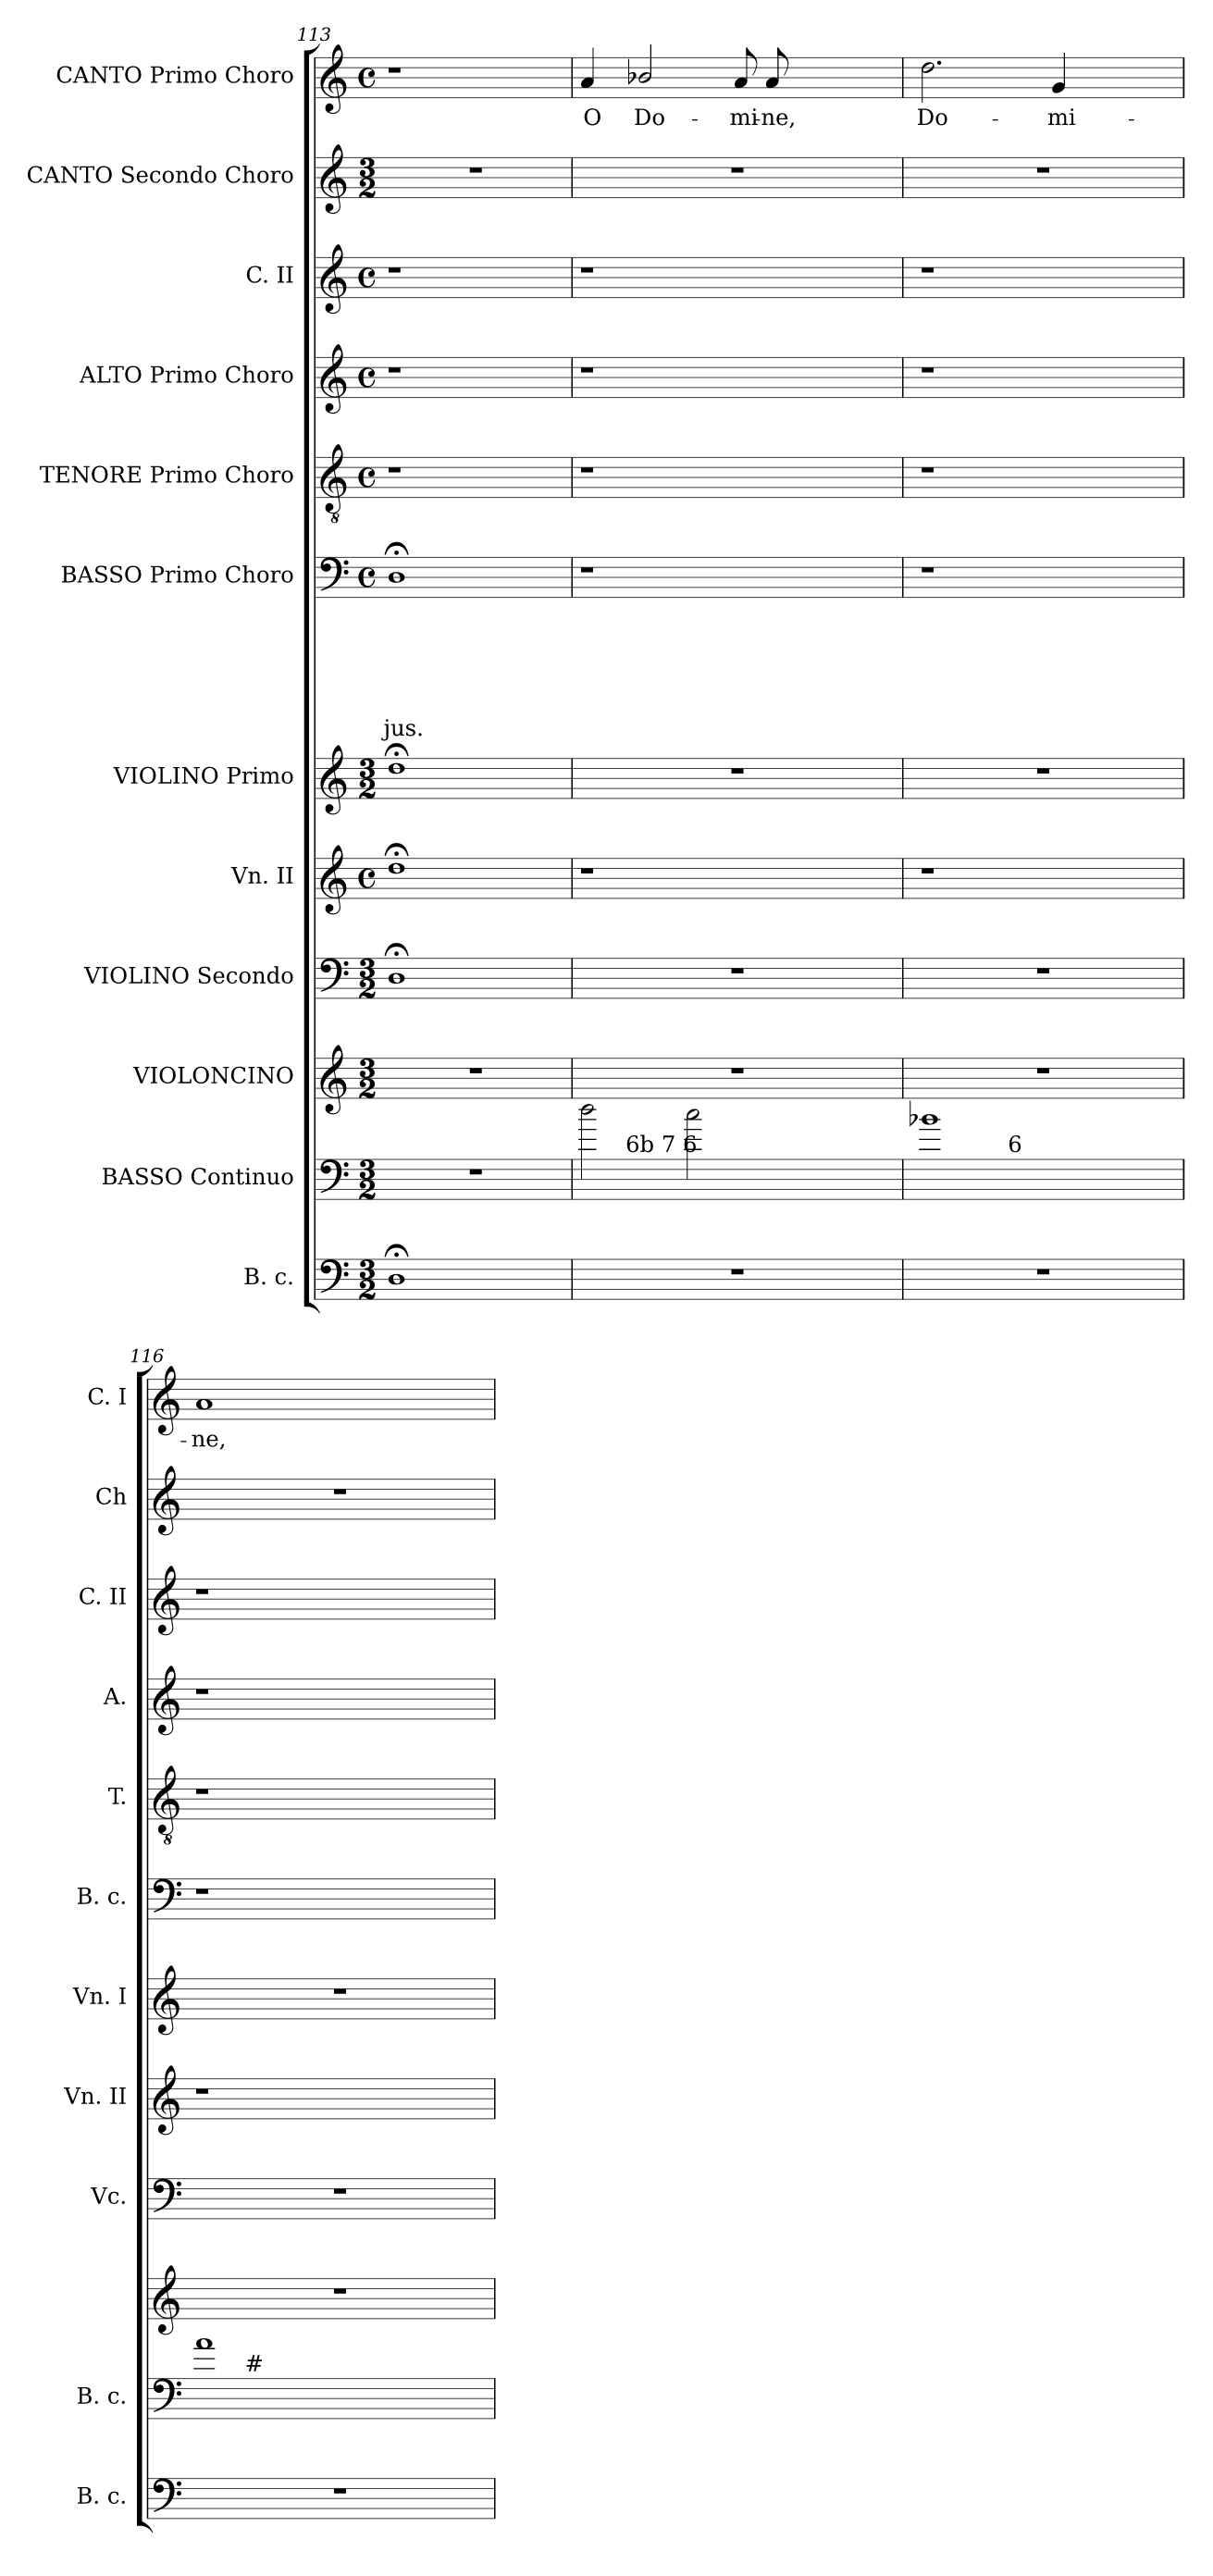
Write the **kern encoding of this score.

**kern	**kern	**kern	**kern	**kern	**kern	**kern	**text	**text	**text	**text	**text	**text	**kern	**kern	**kern	**kern	**kern	**text
*part12	*part11	*part10	*part9	*part8	*part7	*part6	*part6	*part6	*part6	*part6	*part6	*part6	*part5	*part4	*part3	*part2	*part1	*part1
*staff12	*staff11	*staff10	*staff9	*staff8	*staff7	*staff6	*staff6	*staff6	*staff6	*staff6	*staff6	*staff6	*staff5	*staff4	*staff3	*staff2	*staff1	*staff1
*I"B. c.	*I"BASSO Continuo	*I"VIOLONCINO	*I"VIOLINO Secondo	*I"Vn. II	*I"VIOLINO Primo	*I"BASSO Primo Choro	*	*	*	*	*	*	*I"TENORE Primo Choro	*I"ALTO Primo Choro	*I"C. II	*I"CANTO Secondo Choro	*I"CANTO Primo Choro	*
*I'B. c.	*I'B. c.	*	*I'Vc.	*I'Vn. II	*I'Vn. I	*I'B. c.	*	*	*	*	*	*	*I'T.	*I'A.	*I'C. II	*I'Ch	*I'C. I	*
*clefF4	*clefF4	*clefG2	*clefF4	*clefG2	*clefG2	*clefF4	*	*	*	*	*	*	*clefGv2	*clefG2	*clefG2	*clefG2	*clefG2	*
*	*ITrd7c12	*	*	*	*	*	*	*	*	*	*	*	*	*	*	*	*	*
*k[]	*k[]	*k[]	*k[]	*k[]	*k[]	*k[]	*	*	*	*	*	*	*k[]	*k[]	*k[]	*k[]	*k[]	*
*C:	*C:	*C:	*C:	*C:	*C:	*C:	*	*	*	*	*	*	*C:	*C:	*C:	*C:	*C:	*
*M3/2	*M3/2	*M3/2	*M3/2	*M4/4	*M3/2	*M4/4	*	*	*	*	*	*	*M4/4	*M4/4	*M4/4	*M3/2	*M4/4	*
*	*	*	*	*met(c)	*	*met(c)	*	*	*	*	*	*	*met(c)	*met(c)	*met(c)	*	*met(c)	*
=113	=113	=113	=113	=113	=113	=113	=113	=113	=113	=113	=113	=113	=113	=113	=113	=113	=113	=113
!	!	!	!	!	!	!	!	!	!	!	!	!LO:LY:b	!	!	!	!	!	!
1D;<	1.r	1.r	1D;<	1dd;<	1dd;<	1D;<	.	.	.	.	.	-jus.	1r	1r	1r	1.r	1r	.
2ryy	.	.	2ryy	2ryy	2ryy	2ryy	.	.	.	.	.	.	2ryy	2ryy	2ryy	.	2ryy	.
!!LO:LB:g=z
=114	=114	=114	=114	=114	=114	=114	=114	=114	=114	=114	=114	=114	=114	=114	=114	=114	=114	=114
!	!	!	!	!	!	!	!	!	!	!	!	!	!	!	!	!	!	!LO:LY:b
*	*^	*	*	*	*	*	*	*	*	*	*	*	*	*	*	*	*	*
1.r	2d>\	8..ryy	1.r	1.r	1r	1.r	1r	.	.	.	.	.	.	1r	1r	1r	1.r	4a/	O
!	!	!LO:TX:a:t=6b 7 6	!	!	!	!	!	!	!	!	!	!	!	!	!	!	!	!	!
.	.	1ryy	.	.	.	.	.	.	.	.	.	.	.	.	.	.	.	.	.
!	!	!	!	!	!	!	!	!	!	!	!	!	!	!	!	!	!	!	!LO:LY:b
.	.	.	.	.	.	.	.	.	.	.	.	.	.	.	.	.	.	2b-X/	Do-
.	2c\	.	.	.	.	.	.	.	.	.	.	.	.	.	.	.	.	.	.
!	!	!	!	!	!	!	!	!	!	!	!	!	!	!	!	!	!	!	!LO:LY:b
.	.	.	.	.	.	.	.	.	.	.	.	.	.	.	.	.	.	8a/	-mi-
!	!	!	!	!	!	!	!	!	!	!	!	!	!	!	!	!	!	!	!LO:LY:b
.	.	.	.	.	.	.	.	.	.	.	.	.	.	.	.	.	.	8a/	-ne,
.	2ryy	.	.	.	2ryy	.	2ryy	.	.	.	.	.	.	2ryy	2ryy	2ryy	.	2ryy	.
.	.	4ryy	.	.	.	.	.	.	.	.	.	.	.	.	.	.	.	.	.
.	.	32ryy	.	.	.	.	.	.	.	.	.	.	.	.	.	.	.	.	.
=115	=115	=115	=115	=115	=115	=115	=115	=115	=115	=115	=115	=115	=115	=115	=115	=115	=115	=115	=115
!	!	!	!	!	!	!	!	!	!	!	!	!	!	!	!	!	!	!	!LO:LY:b
1.r	1B-X	2ryy	1.r	1.r	1r	1.r	1r	.	.	.	.	.	.	1r	1r	1r	1.r	2.dd\	Do-
.	.	32ryy	.	.	.	.	.	.	.	.	.	.	.	.	.	.	.	.	.
!	!	!LO:TX:a:t=6	!	!	!	!	!	!	!	!	!	!	!	!	!	!	!	!	!
.	.	2ryy	.	.	.	.	.	.	.	.	.	.	.	.	.	.	.	.	.
!	!	!	!	!	!	!	!	!	!	!	!	!	!	!	!	!	!	!	!LO:LY:b
.	.	.	.	.	.	.	.	.	.	.	.	.	.	.	.	.	.	4g/	-mi-
.	2ryy	.	.	.	2ryy	.	2ryy	.	.	.	.	.	.	2ryy	2ryy	2ryy	.	2ryy	.
.	.	4...ryy	.	.	.	.	.	.	.	.	.	.	.	.	.	.	.	.	.
=116	=116	=116	=116	=116	=116	=116	=116	=116	=116	=116	=116	=116	=116	=116	=116	=116	=116	=116	=116
!	!	!	!	!	!	!	!	!	!	!	!	!	!	!	!	!	!	!	!LO:LY:b
1.r	1A	8.ryy	1.r	1.r	1r	1.r	1r	.	.	.	.	.	.	1r	1r	1r	1.r	1a	-ne,
!	!	!LO:TX:a:t=#	!	!	!	!	!	!	!	!	!	!	!	!	!	!	!	!	!
.	.	1ryy	.	.	.	.	.	.	.	.	.	.	.	.	.	.	.	.	.
.	2ryy	.	.	.	2ryy	.	2ryy	.	.	.	.	.	.	2ryy	2ryy	2ryy	.	2ryy	.
.	.	4ryy	.	.	.	.	.	.	.	.	.	.	.	.	.	.	.	.	.
.	.	16ryy	.	.	.	.	.	.	.	.	.	.	.	.	.	.	.	.	.
*	*v	*v	*	*	*	*	*	*	*	*	*	*	*	*	*	*	*	*	*
=	=	=	=	=	=	=	=	=	=	=	=	=	=	=	=	=	=	=
*-	*-	*-	*-	*-	*-	*-	*-	*-	*-	*-	*-	*-	*-	*-	*-	*-	*-	*-
